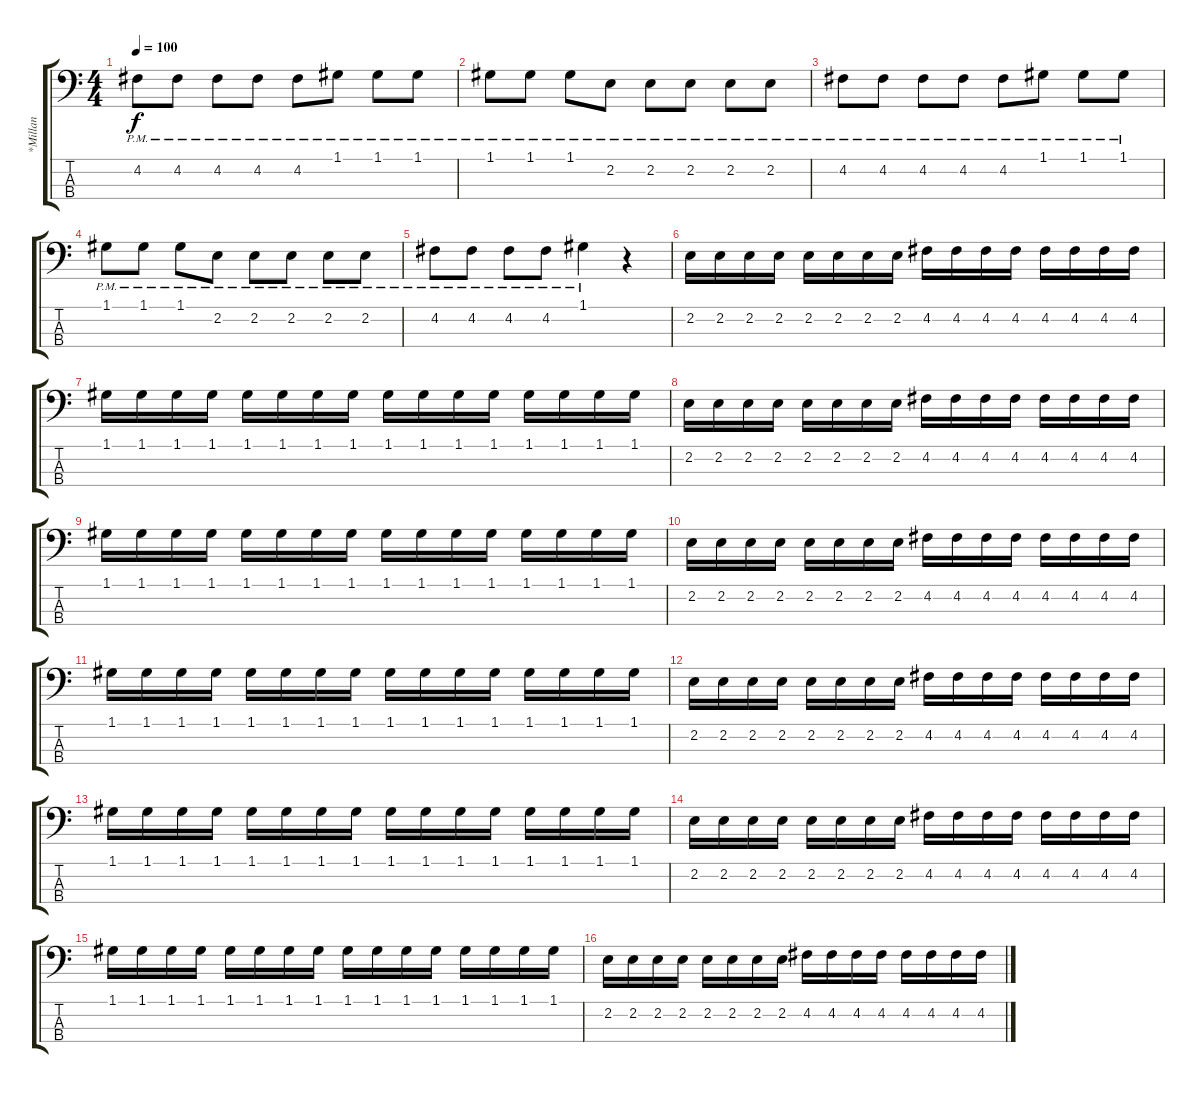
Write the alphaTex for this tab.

\track ("*Millan" "*Millan") {instrument electricbassfinger}
\staff {score tabs}
\tuning (G2 D2 A1 E1) {hide}
\ts (4 4)
\tempo 100
\clef f4
\ks c
4.2{pm}.8{dy f} 4.2{pm}.8 4.2{pm}.8 4.2{pm}.8 4.2{pm}.8 1.1{pm}.8 1.1{pm}.8 1.1{pm}.8 |
1.1{pm}.8 1.1{pm}.8 1.1{pm}.8 2.2{pm}.8 2.2{pm}.8 2.2{pm}.8 2.2{pm}.8 2.2{pm}.8 |
4.2{pm}.8 4.2{pm}.8 4.2{pm}.8 4.2{pm}.8 4.2{pm}.8 1.1{pm}.8 1.1{pm}.8 1.1{pm}.8 |
1.1{pm}.8 1.1{pm}.8 1.1{pm}.8 2.2{pm}.8 2.2{pm}.8 2.2{pm}.8 2.2{pm}.8 2.2{pm}.8 |
4.2{pm}.8 4.2{pm}.8 4.2{pm}.8 4.2{pm}.8 1.1{pm}.4 r.4 |
2.2.16 2.2.16 2.2.16 2.2.16 2.2.16 2.2.16 2.2.16 2.2.16 4.2.16 4.2.16 4.2.16 4.2.16 4.2.16 4.2.16 4.2.16 4.2.16 |
1.1.16 1.1.16 1.1.16 1.1.16 1.1.16 1.1.16 1.1.16 1.1.16 1.1.16 1.1.16 1.1.16 1.1.16 1.1.16 1.1.16 1.1.16 1.1.16 |
2.2.16 2.2.16 2.2.16 2.2.16 2.2.16 2.2.16 2.2.16 2.2.16 4.2.16 4.2.16 4.2.16 4.2.16 4.2.16 4.2.16 4.2.16 4.2.16 |
1.1.16 1.1.16 1.1.16 1.1.16 1.1.16 1.1.16 1.1.16 1.1.16 1.1.16 1.1.16 1.1.16 1.1.16 1.1.16 1.1.16 1.1.16 1.1.16 |
2.2.16 2.2.16 2.2.16 2.2.16 2.2.16 2.2.16 2.2.16 2.2.16 4.2.16 4.2.16 4.2.16 4.2.16 4.2.16 4.2.16 4.2.16 4.2.16 |
1.1.16 1.1.16 1.1.16 1.1.16 1.1.16 1.1.16 1.1.16 1.1.16 1.1.16 1.1.16 1.1.16 1.1.16 1.1.16 1.1.16 1.1.16 1.1.16 |
2.2.16 2.2.16 2.2.16 2.2.16 2.2.16 2.2.16 2.2.16 2.2.16 4.2.16 4.2.16 4.2.16 4.2.16 4.2.16 4.2.16 4.2.16 4.2.16 |
1.1.16 1.1.16 1.1.16 1.1.16 1.1.16 1.1.16 1.1.16 1.1.16 1.1.16 1.1.16 1.1.16 1.1.16 1.1.16 1.1.16 1.1.16 1.1.16 |
2.2.16 2.2.16 2.2.16 2.2.16 2.2.16 2.2.16 2.2.16 2.2.16 4.2.16 4.2.16 4.2.16 4.2.16 4.2.16 4.2.16 4.2.16 4.2.16 |
1.1.16 1.1.16 1.1.16 1.1.16 1.1.16 1.1.16 1.1.16 1.1.16 1.1.16 1.1.16 1.1.16 1.1.16 1.1.16 1.1.16 1.1.16 1.1.16 |
2.2.16 2.2.16 2.2.16 2.2.16 2.2.16 2.2.16 2.2.16 2.2.16 4.2.16 4.2.16 4.2.16 4.2.16 4.2.16 4.2.16 4.2.16 4.2.16
